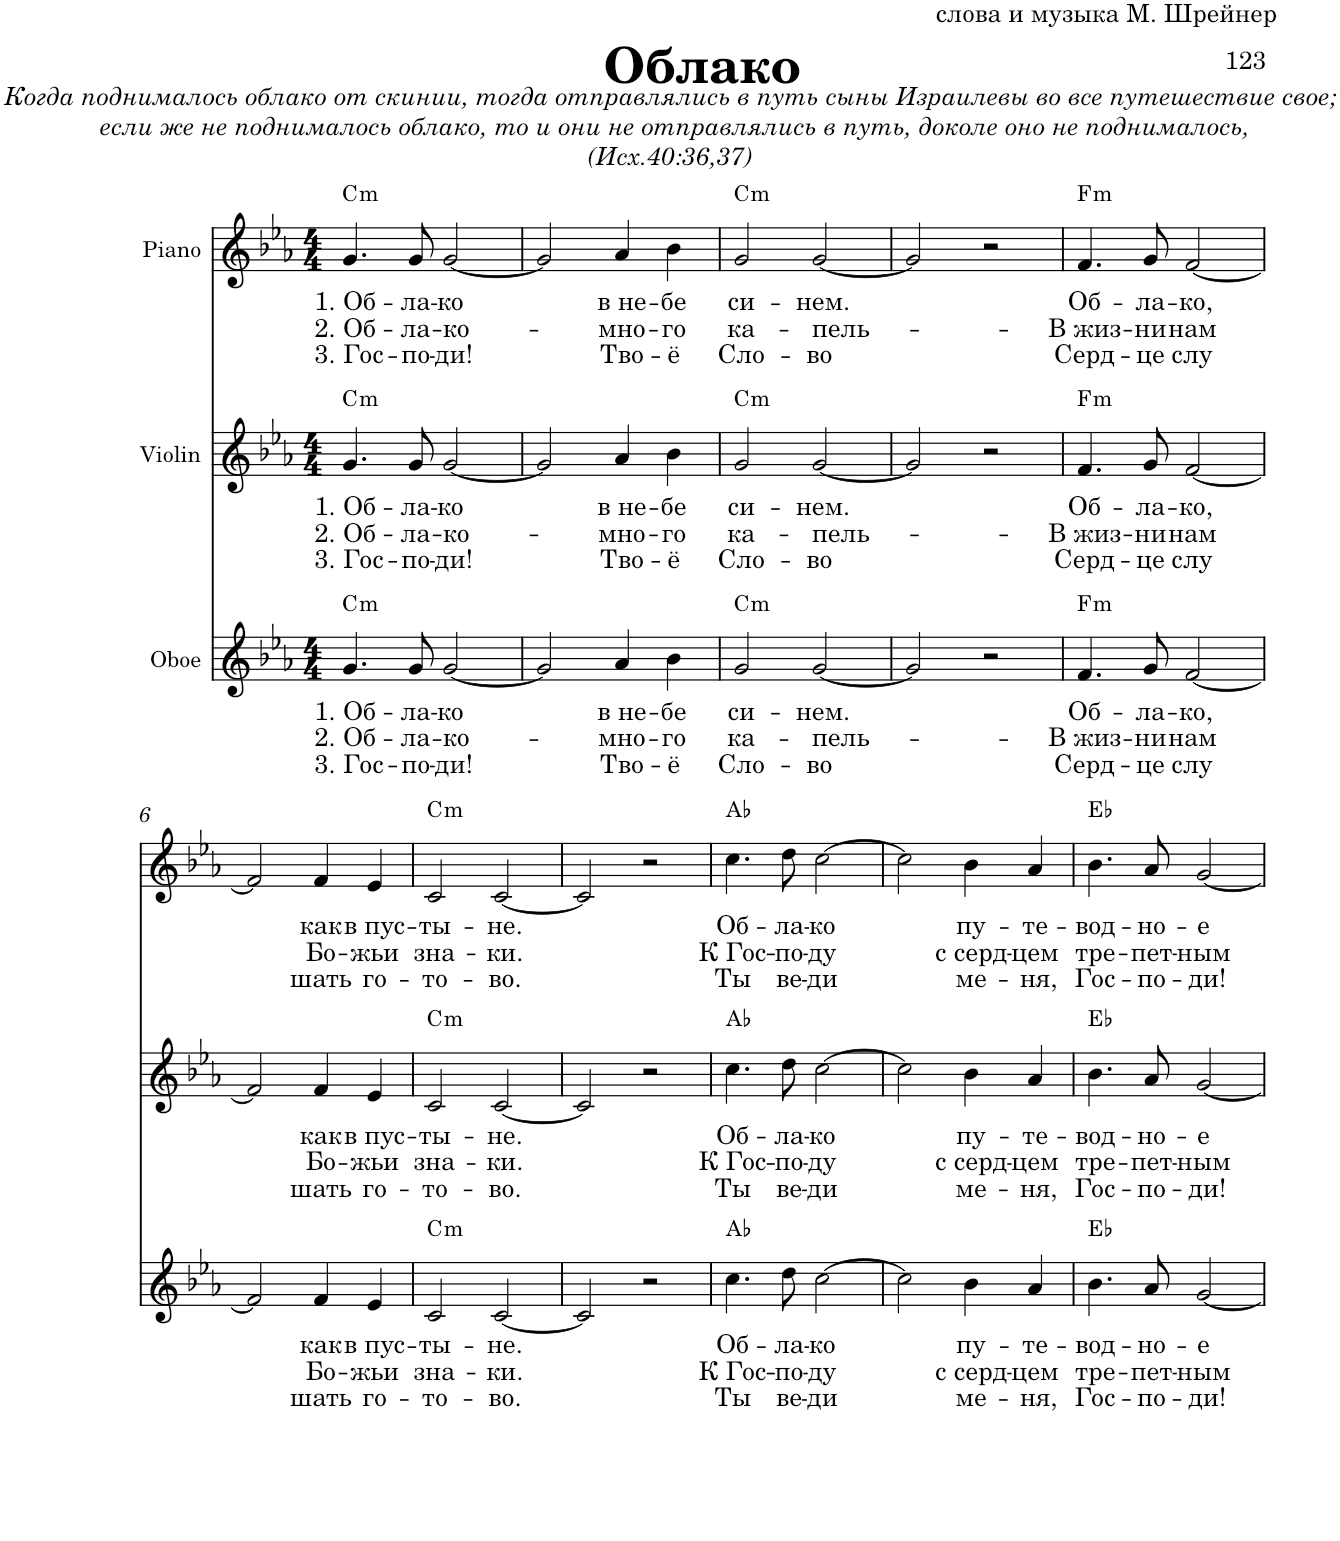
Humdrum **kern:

**kern	**text	**text	**text	**harte	**kern	**text	**text	**text	**harte	**kern	**text	**text	**text	**harte
*part3	*part3	*part3	*part3	*part3	*part2	*part2	*part2	*part2	*part2	*part1	*part1	*part1	*part1	*part1
*staff3	*staff3	*staff3	*staff3	*	*staff2	*staff2	*staff2	*staff2	*	*staff1	*staff1	*staff1	*staff1	*
*I"Oboe	*	*	*	*	*I"Violin	*	*	*	*	*I"Piano	*	*	*	*
*I'Ob	*	*	*	*	*I'Vln	*	*	*	*	*	*	*	*	*
*clefG2	*	*	*	*	*clefG2	*	*	*	*	*clefG2	*	*	*	*
*k[b-e-a-]	*	*	*	*	*k[b-e-a-]	*	*	*	*	*k[b-e-a-]	*	*	*	*
*c:	*	*	*	*	*c:	*	*	*	*	*c:	*	*	*	*
*M4/4	*	*	*	*	*M4/4	*	*	*	*	*M4/4	*	*	*	*
=1	=1	=1	=1	=1	=1	=1	=1	=1	=1	=1	=1	=1	=1	=1
!	!LO:LY:b	!LO:LY:b	!LO:LY:b	!LO:H:kt=m	!	!LO:LY:b	!LO:LY:b	!LO:LY:b	!LO:H:kt=m	!	!LO:LY:b	!LO:LY:b	!LO:LY:b	!LO:H:kt=m
4.g/	1. Об-	2. Об-	3. Гос-	C:min	4.g/	1. Об-	2. Об-	3. Гос-	C:min	4.g/	1. Об-	2. Об-	3. Гос-	C:min
!	!LO:LY:b	!LO:LY:b	!LO:LY:b	!	!	!LO:LY:b	!LO:LY:b	!LO:LY:b	!	!	!LO:LY:b	!LO:LY:b	!LO:LY:b	!
8g/	-ла-	-ла-	-по-	.	8g/	-ла-	-ла-	-по-	.	8g/	-ла-	-ла-	-по-	.
!	!LO:LY:b	!LO:LY:b	!LO:LY:b	!	!	!LO:LY:b	!LO:LY:b	!LO:LY:b	!	!	!LO:LY:b	!LO:LY:b	!LO:LY:b	!
[2g/	-ко	-ко-	-ди!	.	[2g/	-ко	-ко-	-ди!	.	[2g/	-ко	-ко-	-ди!	.
=2	=2	=2	=2	=2	=2	=2	=2	=2	=2	=2	=2	=2	=2	=2
2g/]	.	.	.	.	2g/]	.	.	.	.	2g/]	.	.	.	.
!	!LO:LY:b	!LO:LY:b	!LO:LY:b	!	!	!LO:LY:b	!LO:LY:b	!LO:LY:b	!	!	!LO:LY:b	!LO:LY:b	!LO:LY:b	!
4a-/	в не-	-мно-	Тво-	.	4a-/	в не-	-мно-	Тво-	.	4a-/	в не-	-мно-	Тво-	.
!	!LO:LY:b	!LO:LY:b	!LO:LY:b	!	!	!LO:LY:b	!LO:LY:b	!LO:LY:b	!	!	!LO:LY:b	!LO:LY:b	!LO:LY:b	!
4b-\	-бе	-го	-ё	.	4b-\	-бе	-го	-ё	.	4b-\	-бе	-го	-ё	.
=3	=3	=3	=3	=3	=3	=3	=3	=3	=3	=3	=3	=3	=3	=3
!	!LO:LY:b	!LO:LY:b	!LO:LY:b	!LO:H:kt=m	!	!LO:LY:b	!LO:LY:b	!LO:LY:b	!LO:H:kt=m	!	!LO:LY:b	!LO:LY:b	!LO:LY:b	!LO:H:kt=m
2g/	си-	ка-	Сло-	C:min	2g/	си-	ка-	Сло-	C:min	2g/	си-	ка-	Сло-	C:min
!	!LO:LY:b	!LO:LY:b	!LO:LY:b	!	!	!LO:LY:b	!LO:LY:b	!LO:LY:b	!	!	!LO:LY:b	!LO:LY:b	!LO:LY:b	!
[2g/	-нем.	-пель-	-во	.	[2g/	-нем.	-пель-	-во	.	[2g/	-нем.	-пель-	-во	.
=4	=4	=4	=4	=4	=4	=4	=4	=4	=4	=4	=4	=4	=4	=4
2g/]	.	.	.	.	2g/]	.	.	.	.	2g/]	.	.	.	.
2r	.	.	.	.	2r	.	.	.	.	2r	.	.	.	.
=5	=5	=5	=5	=5	=5	=5	=5	=5	=5	=5	=5	=5	=5	=5
!	!LO:LY:b	!LO:LY:b	!LO:LY:b	!LO:H:kt=m	!	!LO:LY:b	!LO:LY:b	!LO:LY:b	!LO:H:kt=m	!	!LO:LY:b	!LO:LY:b	!LO:LY:b	!LO:H:kt=m
4.f/	Об-	В жиз-	Серд-	F:min	4.f/	Об-	В жиз-	Серд-	F:min	4.f/	Об-	В жиз-	Серд-	F:min
!	!LO:LY:b	!LO:LY:b	!LO:LY:b	!	!	!LO:LY:b	!LO:LY:b	!LO:LY:b	!	!	!LO:LY:b	!LO:LY:b	!LO:LY:b	!
8g/	-ла-	-ни	-це	.	8g/	-ла-	-ни	-це	.	8g/	-ла-	-ни	-це	.
!	!LO:LY:b	!LO:LY:b	!LO:LY:b	!	!	!LO:LY:b	!LO:LY:b	!LO:LY:b	!	!	!LO:LY:b	!LO:LY:b	!LO:LY:b	!
[2f/	-ко,	нам	слу	.	[2f/	-ко,	нам	слу	.	[2f/	-ко,	нам	слу	.
!!LO:LB:g=z
=6	=6	=6	=6	=6	=6	=6	=6	=6	=6	=6	=6	=6	=6	=6
2f/]	.	.	.	.	2f/]	.	.	.	.	2f/]	.	.	.	.
!	!LO:LY:b	!LO:LY:b	!LO:LY:b	!	!	!LO:LY:b	!LO:LY:b	!LO:LY:b	!	!	!LO:LY:b	!LO:LY:b	!LO:LY:b	!
4f/	как	Бо-	шать	.	4f/	как	Бо-	шать	.	4f/	как	Бо-	шать	.
!	!LO:LY:b	!LO:LY:b	!LO:LY:b	!	!	!LO:LY:b	!LO:LY:b	!LO:LY:b	!	!	!LO:LY:b	!LO:LY:b	!LO:LY:b	!
4e-/	в пус-	-жьи	го-	.	4e-/	в пус-	-жьи	го-	.	4e-/	в пус-	-жьи	го-	.
=7	=7	=7	=7	=7	=7	=7	=7	=7	=7	=7	=7	=7	=7	=7
!	!LO:LY:b	!LO:LY:b	!LO:LY:b	!LO:H:kt=m	!	!LO:LY:b	!LO:LY:b	!LO:LY:b	!LO:H:kt=m	!	!LO:LY:b	!LO:LY:b	!LO:LY:b	!LO:H:kt=m
2c/	-ты-	зна-	-то-	C:min	2c/	-ты-	зна-	-то-	C:min	2c/	-ты-	зна-	-то-	C:min
!	!LO:LY:b	!LO:LY:b	!LO:LY:b	!	!	!LO:LY:b	!LO:LY:b	!LO:LY:b	!	!	!LO:LY:b	!LO:LY:b	!LO:LY:b	!
[2c/	-не.	-ки.	-во.	.	[2c/	-не.	-ки.	-во.	.	[2c/	-не.	-ки.	-во.	.
=8	=8	=8	=8	=8	=8	=8	=8	=8	=8	=8	=8	=8	=8	=8
2c/]	.	.	.	.	2c/]	.	.	.	.	2c/]	.	.	.	.
2r	.	.	.	.	2r	.	.	.	.	2r	.	.	.	.
=9	=9	=9	=9	=9	=9	=9	=9	=9	=9	=9	=9	=9	=9	=9
!	!LO:LY:b	!LO:LY:b	!LO:LY:b	!	!	!LO:LY:b	!LO:LY:b	!LO:LY:b	!	!	!LO:LY:b	!LO:LY:b	!LO:LY:b	!
4.cc\	Об-	К Гос-	Ты	Ab:maj	4.cc\	Об-	К Гос-	Ты	Ab:maj	4.cc\	Об-	К Гос-	Ты	Ab:maj
!	!LO:LY:b	!LO:LY:b	!LO:LY:b	!	!	!LO:LY:b	!LO:LY:b	!LO:LY:b	!	!	!LO:LY:b	!LO:LY:b	!LO:LY:b	!
8dd\	-ла-	-по-	ве-	.	8dd\	-ла-	-по-	ве-	.	8dd\	-ла-	-по-	ве-	.
!	!LO:LY:b	!LO:LY:b	!LO:LY:b	!	!	!LO:LY:b	!LO:LY:b	!LO:LY:b	!	!	!LO:LY:b	!LO:LY:b	!LO:LY:b	!
[2cc\	-ко	-ду	-ди	.	[2cc\	-ко	-ду	-ди	.	[2cc\	-ко	-ду	-ди	.
=10	=10	=10	=10	=10	=10	=10	=10	=10	=10	=10	=10	=10	=10	=10
2cc\]	.	.	.	.	2cc\]	.	.	.	.	2cc\]	.	.	.	.
!	!LO:LY:b	!LO:LY:b	!LO:LY:b	!	!	!LO:LY:b	!LO:LY:b	!LO:LY:b	!	!	!LO:LY:b	!LO:LY:b	!LO:LY:b	!
4b-\	пу-	с серд-	ме-	.	4b-\	пу-	с серд-	ме-	.	4b-\	пу-	с серд-	ме-	.
!	!LO:LY:b	!LO:LY:b	!LO:LY:b	!	!	!LO:LY:b	!LO:LY:b	!LO:LY:b	!	!	!LO:LY:b	!LO:LY:b	!LO:LY:b	!
4a-/	-те-	-цем	-ня,	.	4a-/	-те-	-цем	-ня,	.	4a-/	-те-	-цем	-ня,	.
=11	=11	=11	=11	=11	=11	=11	=11	=11	=11	=11	=11	=11	=11	=11
!	!LO:LY:b	!LO:LY:b	!LO:LY:b	!	!	!LO:LY:b	!LO:LY:b	!LO:LY:b	!	!	!LO:LY:b	!LO:LY:b	!LO:LY:b	!
4.b-\	-вод-	тре-	Гос-	Eb:maj	4.b-\	-вод-	тре-	Гос-	Eb:maj	4.b-\	-вод-	тре-	Гос-	Eb:maj
!	!LO:LY:b	!LO:LY:b	!LO:LY:b	!	!	!LO:LY:b	!LO:LY:b	!LO:LY:b	!	!	!LO:LY:b	!LO:LY:b	!LO:LY:b	!
8a-/	-но-	-пет-	-по-	.	8a-/	-но-	-пет-	-по-	.	8a-/	-но-	-пет-	-по-	.
!	!LO:LY:b	!LO:LY:b	!LO:LY:b	!	!	!LO:LY:b	!LO:LY:b	!LO:LY:b	!	!	!LO:LY:b	!LO:LY:b	!LO:LY:b	!
[2g/	-е	-ным	-ди!	.	[2g/	-е	-ным	-ди!	.	[2g/	-е	-ным	-ди!	.
=	=	=	=	=	=	=	=	=	=	=	=	=	=	=
*-	*-	*-	*-	*-	*-	*-	*-	*-	*-	*-	*-	*-	*-	*-
